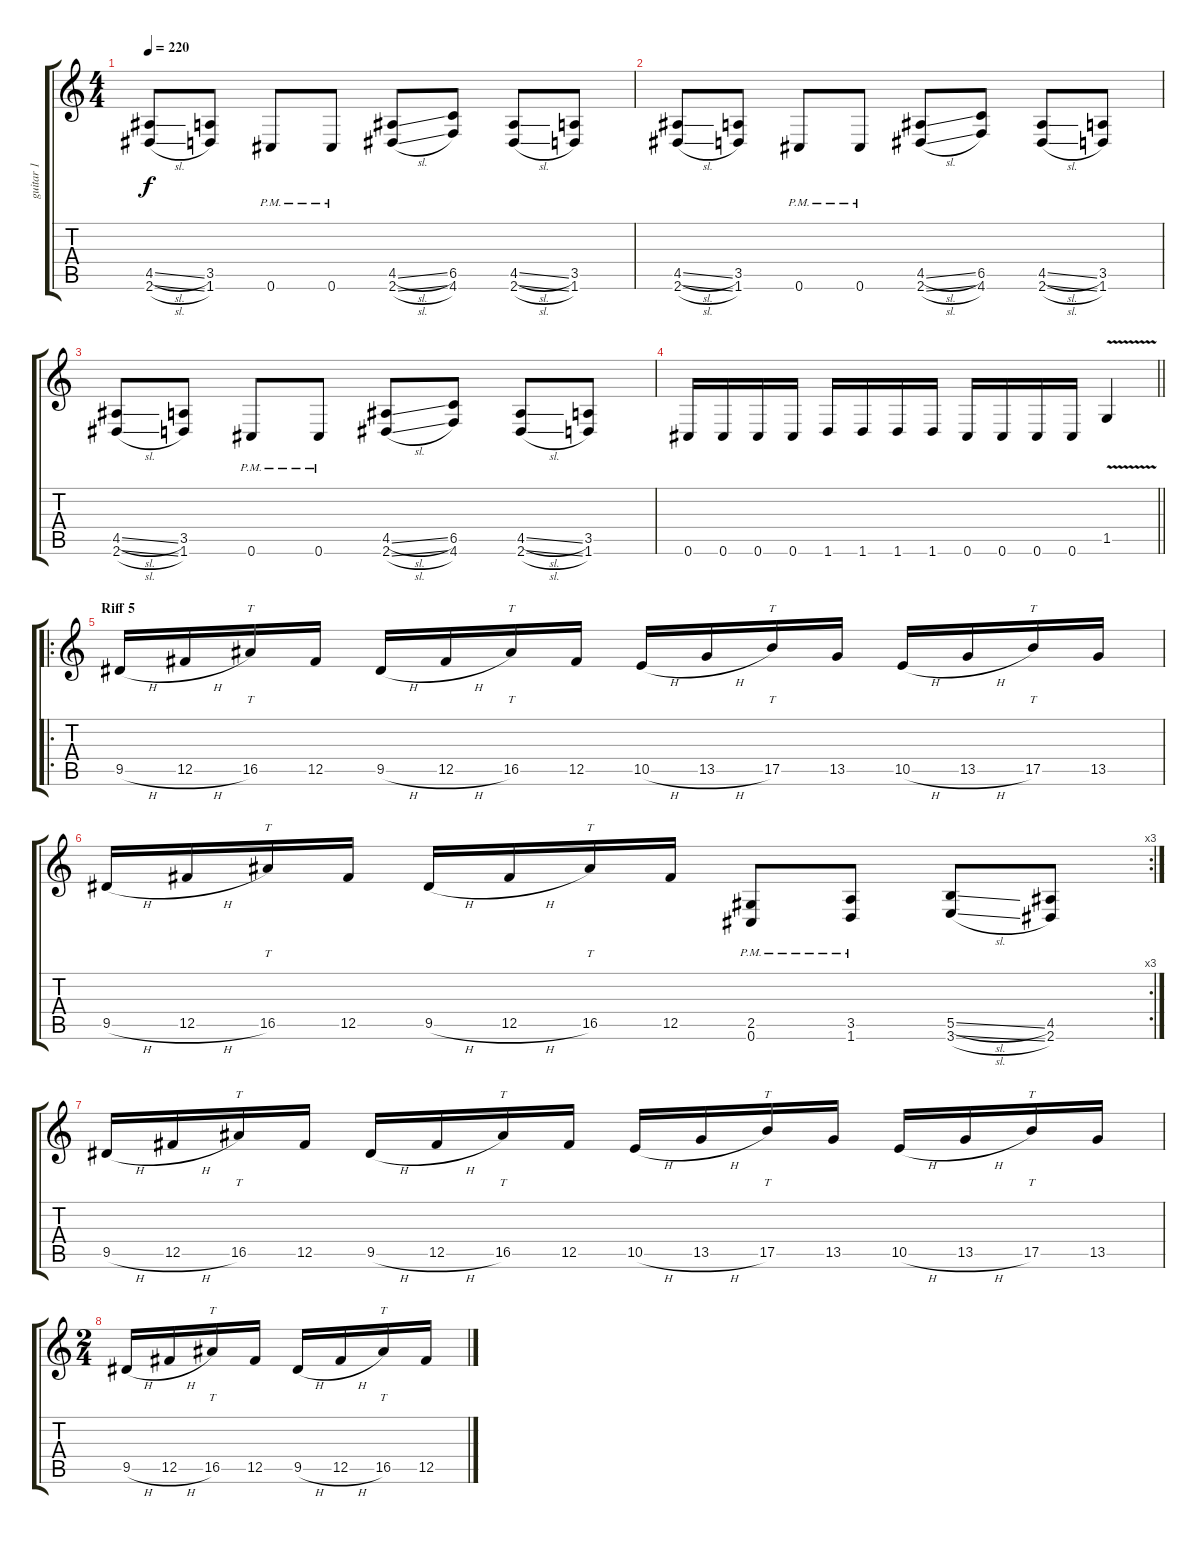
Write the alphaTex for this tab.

\track ("guitar 1" "guitar 1") {instrument distortionguitar}
\staff {score tabs}
\tuning (Db4 Ab3 E3 B2 Gb2 Db2) {hide}
\ts (4 4)
\tempo 220
\clef g2
\ks c
(4.5{sl} 2.6{sl}).8{dy f instrument distortionguitar} (3.5 1.6).8 0.6{pm}.8 0.6{pm}.8 (4.5{sl} 2.6{sl}).8 (6.5 4.6).8 (4.5{sl} 2.6{sl}).8 (3.5 1.6).8 |
(4.5{sl} 2.6{sl}).8 (3.5 1.6).8 0.6{pm}.8 0.6{pm}.8 (4.5{sl} 2.6{sl}).8 (6.5 4.6).8 (4.5{sl} 2.6{sl}).8 (3.5 1.6).8 |
(4.5{sl} 2.6{sl}).8 (3.5 1.6).8 0.6{pm}.8 0.6{pm}.8 (4.5{sl} 2.6{sl}).8 (6.5 4.6).8 (4.5{sl} 2.6{sl}).8 (3.5 1.6).8 |
\barLineRight lightlight
0.6.16 0.6.16 0.6.16 0.6.16 1.6.16 1.6.16 1.6.16 1.6.16 0.6.16 0.6.16 0.6.16 0.6.16 1.5{v}.4{instrument guitarharmonics} |
\ro
\section ("" "Riff 5")
9.5{h}.16{instrument distortionguitar} 12.5{h}.16 16.5.16{tt} 12.5.16 9.5{h}.16 12.5{h}.16 16.5.16{tt} 12.5.16 10.5{h}.16 13.5{h}.16 17.5.16{tt} 13.5.16 10.5{h}.16 13.5{h}.16 17.5.16{tt} 13.5.16 |
\rc 3
9.5{h}.16 12.5{h}.16 16.5.16{tt} 12.5.16 9.5{h}.16 12.5{h}.16 16.5.16{tt} 12.5.16 (2.5{pm} 0.6{pm}).8 (3.5{pm} 1.6{pm}).8 (5.5{sl} 3.6{sl}).8 (4.5 2.6).8 |
9.5{h}.16 12.5{h}.16 16.5.16{tt} 12.5.16 9.5{h}.16 12.5{h}.16 16.5.16{tt} 12.5.16 10.5{h}.16 13.5{h}.16 17.5.16{tt} 13.5.16 10.5{h}.16 13.5{h}.16 17.5.16{tt} 13.5.16 |
\ts (2 4)
9.5{h}.16 12.5{h}.16 16.5.16{tt} 12.5.16 9.5{h}.16 12.5{h}.16 16.5.16{tt} 12.5.16
